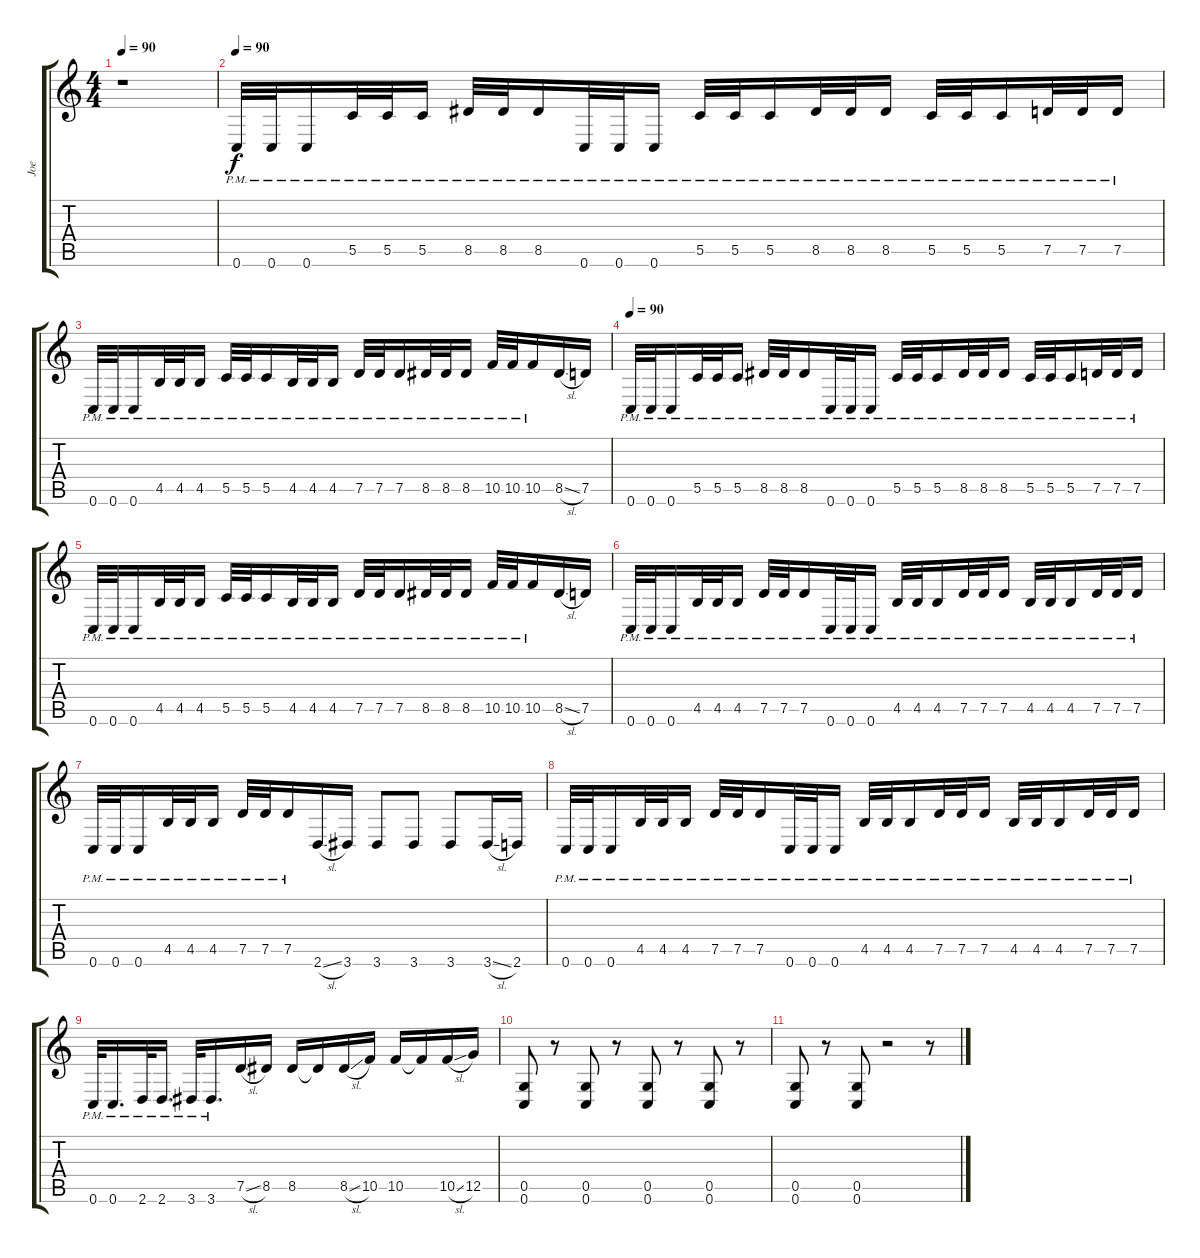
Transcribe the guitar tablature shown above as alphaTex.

\track ("Joe" "Joe") {instrument distortionguitar}
\staff {score tabs}
\tuning (D4 A3 F3 C3 G2 C2) {hide}
\ts (4 4)
\tempo 90
\clef g2
\ks c
r.1{dy f} |
\tempo 90
0.6{pm}.32{volume 16} 0.6{pm}.32 0.6{pm}.16 5.5{pm}.32 5.5{pm}.32 5.5{pm}.16 8.5{pm}.32 8.5{pm}.32 8.5{pm}.16 0.6{pm}.32 0.6{pm}.32 0.6{pm}.16 5.5{pm}.32 5.5{pm}.32 5.5{pm}.16 8.5{pm}.32 8.5{pm}.32 8.5{pm}.16 5.5{pm}.32 5.5{pm}.32 5.5{pm}.16 7.5{pm}.32 7.5{pm}.32 7.5{pm}.16 |
0.6{pm}.32 0.6{pm}.32 0.6{pm}.16 4.5{pm}.32 4.5{pm}.32 4.5{pm}.16 5.5{pm}.32 5.5{pm}.32 5.5{pm}.16 4.5{pm}.32 4.5{pm}.32 4.5{pm}.16 7.5{pm}.32 7.5{pm}.32 7.5{pm}.16 8.5{pm}.32 8.5{pm}.32 8.5{pm}.16 10.5{pm}.32 10.5{pm}.32 10.5{pm}.16 8.5{sl}.16 7.5.16 |
\tempo 90
0.6{pm}.32 0.6{pm}.32 0.6{pm}.16 5.5{pm}.32 5.5{pm}.32 5.5{pm}.16 8.5{pm}.32 8.5{pm}.32 8.5{pm}.16 0.6{pm}.32 0.6{pm}.32 0.6{pm}.16 5.5{pm}.32 5.5{pm}.32 5.5{pm}.16 8.5{pm}.32 8.5{pm}.32 8.5{pm}.16 5.5{pm}.32 5.5{pm}.32 5.5{pm}.16 7.5{pm}.32 7.5{pm}.32 7.5{pm}.16 |
0.6{pm}.32 0.6{pm}.32 0.6{pm}.16 4.5{pm}.32 4.5{pm}.32 4.5{pm}.16 5.5{pm}.32 5.5{pm}.32 5.5{pm}.16 4.5{pm}.32 4.5{pm}.32 4.5{pm}.16 7.5{pm}.32 7.5{pm}.32 7.5{pm}.16 8.5{pm}.32 8.5{pm}.32 8.5{pm}.16 10.5{pm}.32 10.5{pm}.32 10.5{pm}.16 8.5{sl}.16 7.5.16 |
0.6{pm}.32 0.6{pm}.32 0.6{pm}.16 4.5{pm}.32 4.5{pm}.32 4.5{pm}.16 7.5{pm}.32 7.5{pm}.32 7.5{pm}.16 0.6{pm}.32 0.6{pm}.32 0.6{pm}.16 4.5{pm}.32 4.5{pm}.32 4.5{pm}.16 7.5{pm}.32 7.5{pm}.32 7.5{pm}.16 4.5{pm}.32 4.5{pm}.32 4.5{pm}.16 7.5{pm}.32 7.5{pm}.32 7.5{pm}.16 |
0.6{pm}.32 0.6{pm}.32 0.6{pm}.16 4.5{pm}.32 4.5{pm}.32 4.5{pm}.16 7.5{pm}.32 7.5{pm}.32 7.5{pm}.16 2.6{sl}.16 3.6.16 3.6.8 3.6.8 3.6.8 3.6{sl}.16 2.6.16 |
0.6{pm}.32 0.6{pm}.32 0.6{pm}.16 4.5{pm}.32 4.5{pm}.32 4.5{pm}.16 7.5{pm}.32 7.5{pm}.32 7.5{pm}.16 0.6{pm}.32 0.6{pm}.32 0.6{pm}.16 4.5{pm}.32 4.5{pm}.32 4.5{pm}.16 7.5{pm}.32 7.5{pm}.32 7.5{pm}.16 4.5{pm}.32 4.5{pm}.32 4.5{pm}.16 7.5{pm}.32 7.5{pm}.32 7.5{pm}.16 |
0.6{pm}.32 0.6{pm}.16{d} 2.6{pm}.32 2.6{pm}.16{d} 3.6{pm}.32 3.6{pm}.16{d} 7.5{sl}.16 8.5.16 8.5.16 8.5{t}.16 8.5{sl}.16 10.5.16 10.5.16 10.5{t}.16 10.5{sl}.16 12.5.16 |
(0.5 0.6).8 r.8 (0.5 0.6).8 r.8 (0.5 0.6).8 r.8 (0.5 0.6).8 r.8 |
(0.5 0.6).8 r.8 (0.5 0.6).8 r.2 r.8
